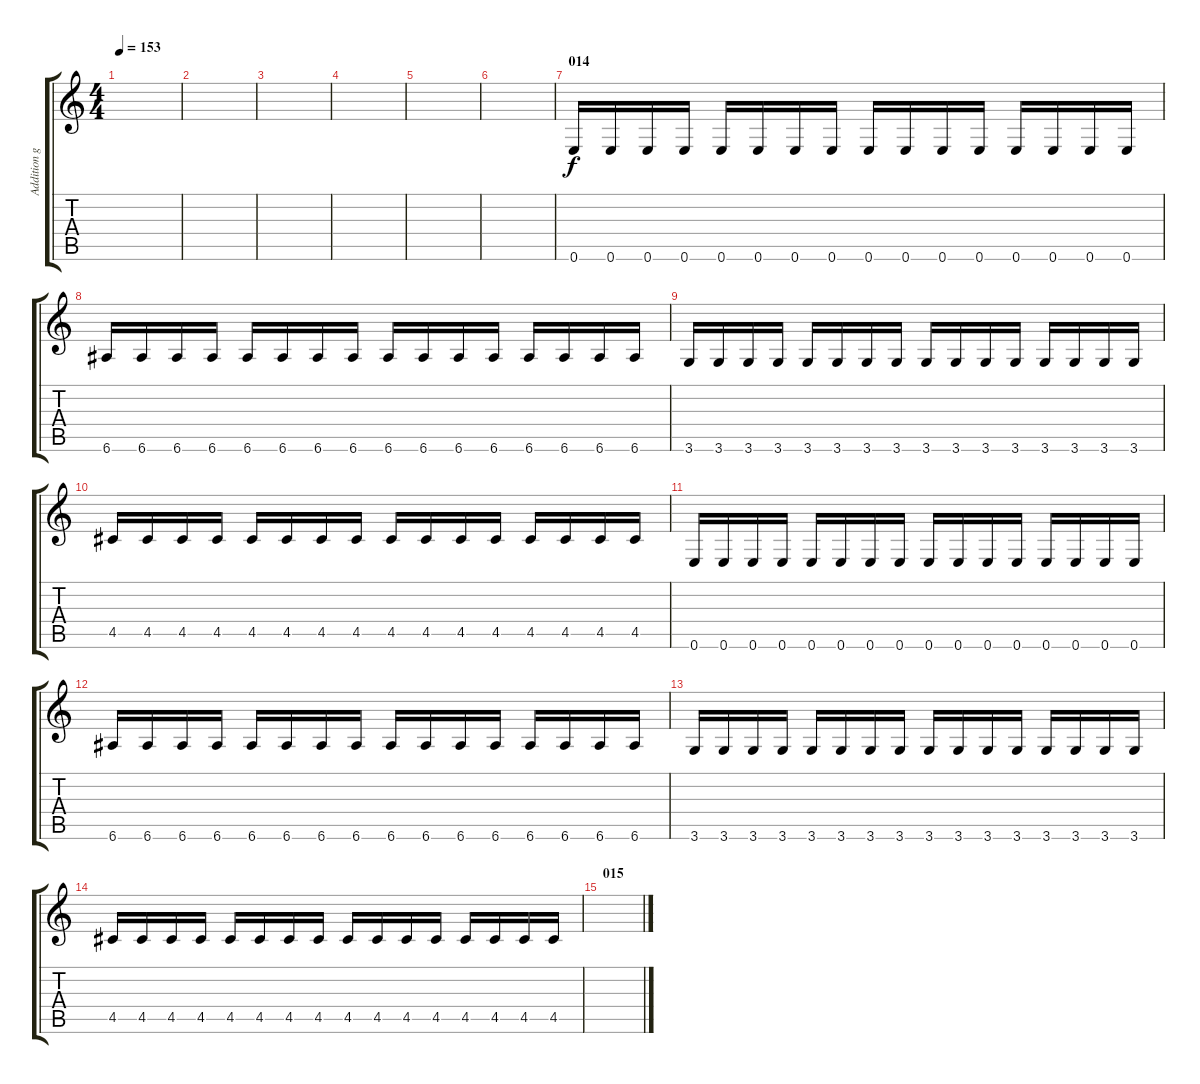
\track ("Addition guit" "Addition g") {instrument distortionguitar}
\staff {score tabs}
\tuning (E4 B3 G3 D3 A2 E2) {hide}
\ts (4 4)
\tempo 153
\clef g2
\ks c
|
|
|
|
|
|
\section ("" "014")
0.6.16 0.6.16 0.6.16 0.6.16 0.6.16 0.6.16 0.6.16 0.6.16 0.6.16 0.6.16 0.6.16 0.6.16 0.6.16 0.6.16 0.6.16 0.6.16 |
6.6.16 6.6.16 6.6.16 6.6.16 6.6.16 6.6.16 6.6.16 6.6.16 6.6.16 6.6.16 6.6.16 6.6.16 6.6.16 6.6.16 6.6.16 6.6.16 |
3.6.16 3.6.16 3.6.16 3.6.16 3.6.16 3.6.16 3.6.16 3.6.16 3.6.16 3.6.16 3.6.16 3.6.16 3.6.16 3.6.16 3.6.16 3.6.16 |
4.5.16 4.5.16 4.5.16 4.5.16 4.5.16 4.5.16 4.5.16 4.5.16 4.5.16 4.5.16 4.5.16 4.5.16 4.5.16 4.5.16 4.5.16 4.5.16 |
0.6.16 0.6.16 0.6.16 0.6.16 0.6.16 0.6.16 0.6.16 0.6.16 0.6.16 0.6.16 0.6.16 0.6.16 0.6.16 0.6.16 0.6.16 0.6.16 |
6.6.16 6.6.16 6.6.16 6.6.16 6.6.16 6.6.16 6.6.16 6.6.16 6.6.16 6.6.16 6.6.16 6.6.16 6.6.16 6.6.16 6.6.16 6.6.16 |
3.6.16 3.6.16 3.6.16 3.6.16 3.6.16 3.6.16 3.6.16 3.6.16 3.6.16 3.6.16 3.6.16 3.6.16 3.6.16 3.6.16 3.6.16 3.6.16 |
4.5.16 4.5.16 4.5.16 4.5.16 4.5.16 4.5.16 4.5.16 4.5.16 4.5.16 4.5.16 4.5.16 4.5.16 4.5.16 4.5.16 4.5.16 4.5.16 |
\section ("" "015")
